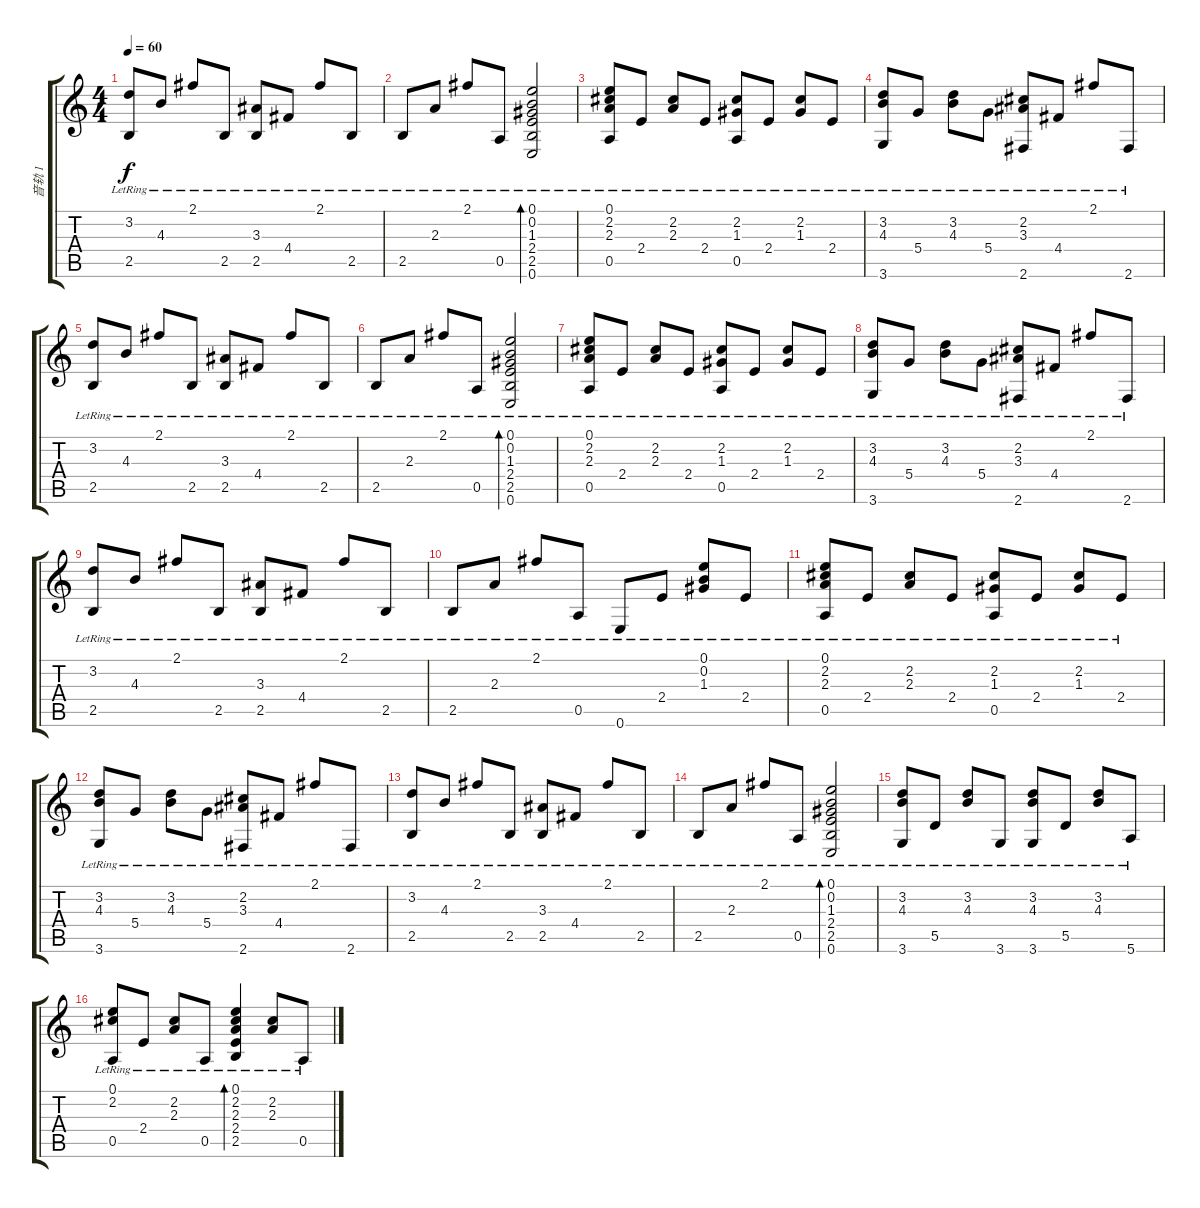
\track ("音轨 1" "音轨 1") {instrument acousticguitarnylon}
\staff {score tabs}
\tuning (E4 B3 G3 D3 A2 E2) {hide}
\ts (4 4)
\tempo 60
\clef g2
\ks c
(3.2{lr} 2.5{lr}).8{dy f} 4.3{lr}.8 2.1{lr}.8 2.5{lr}.8 (3.3{lr} 2.5{lr}).8 4.4{lr}.8 2.1{lr}.8 2.5{lr}.8 |
2.5{lr}.8 2.3{lr}.8 2.1{lr}.8 0.5{lr}.8 (0.1{lr} 0.2{lr} 1.3{lr} 2.4{lr} 2.5{lr} 0.6{lr}).2{bd 240} |
(0.1{lr} 2.2{lr} 2.3{lr} 0.5{lr}).8{txt ""} 2.4{lr}.8 (2.2{lr} 2.3{lr}).8 2.4{lr}.8 (2.2{lr} 1.3{lr} 0.5{lr}).8 2.4{lr}.8 (2.2{lr} 1.3{lr}).8 2.4{lr}.8 |
(3.2{lr} 4.3{lr} 3.6{lr}).8 5.4{lr}.8 (3.2{lr} 4.3{lr}).8 5.4{lr}.8 (2.2{lr} 3.3{lr} 2.6{lr}).8 4.4{lr}.8 2.1{lr}.8 2.6{lr}.8 |
(3.2{lr} 2.5{lr}).8 4.3{lr}.8 2.1{lr}.8 2.5{lr}.8 (3.3{lr} 2.5{lr}).8 4.4{lr}.8 2.1{lr}.8 2.5{lr}.8 |
2.5{lr}.8 2.3{lr}.8 2.1{lr}.8 0.5{lr}.8 (0.1{lr} 0.2{lr} 1.3{lr} 2.4{lr} 2.5{lr} 0.6{lr}).2{bd 240} |
(0.1{lr} 2.2{lr} 2.3{lr} 0.5{lr}).8 2.4{lr}.8 (2.2{lr} 2.3{lr}).8 2.4{lr}.8 (2.2{lr} 1.3{lr} 0.5{lr}).8 2.4{lr}.8 (2.2{lr} 1.3{lr}).8 2.4{lr}.8 |
(3.2{lr} 4.3{lr} 3.6{lr}).8 5.4{lr}.8 (3.2{lr} 4.3{lr}).8 5.4{lr}.8 (2.2{lr} 3.3{lr} 2.6{lr}).8 4.4{lr}.8 2.1{lr}.8 2.6{lr}.8 |
(3.2{lr} 2.5{lr}).8 4.3{lr}.8 2.1{lr}.8 2.5{lr}.8 (3.3{lr} 2.5{lr}).8 4.4{lr}.8 2.1{lr}.8 2.5{lr}.8 |
2.5{lr}.8 2.3{lr}.8 2.1{lr}.8 0.5{lr}.8 0.6{lr}.8 2.4{lr}.8 (0.1{lr} 0.2{lr} 1.3{lr}).8 2.4{lr}.8 |
(0.1{lr} 2.2{lr} 2.3{lr} 0.5{lr}).8 2.4{lr}.8 (2.2{lr} 2.3{lr}).8 2.4{lr}.8 (2.2{lr} 1.3{lr} 0.5{lr}).8 2.4{lr}.8 (2.2{lr} 1.3{lr}).8 2.4{lr}.8 |
(3.2{lr} 4.3{lr} 3.6{lr}).8 5.4{lr}.8 (3.2{lr} 4.3{lr}).8 5.4{lr}.8 (2.2{lr} 3.3{lr} 2.6{lr}).8 4.4{lr}.8 2.1{lr}.8 2.6{lr}.8 |
(3.2{lr} 2.5{lr}).8 4.3{lr}.8 2.1{lr}.8 2.5{lr}.8 (3.3{lr} 2.5{lr}).8 4.4{lr}.8 2.1{lr}.8 2.5{lr}.8 |
2.5{lr}.8 2.3{lr}.8 2.1{lr}.8 0.5{lr}.8 (0.1{lr} 0.2{lr} 1.3{lr} 2.4{lr} 2.5{lr} 0.6{lr}).2{bd 240} |
(3.2{lr} 4.3{lr} 3.6{lr}).8 5.5{lr}.8 (3.2{lr} 4.3{lr}).8 3.6{lr}.8 (3.2{lr} 4.3{lr} 3.6{lr}).8 5.5{lr}.8 (3.2{lr} 4.3{lr}).8 5.6{lr}.8 |
(0.1{lr} 2.2{lr} 0.5{lr}).8 2.4{lr}.8 (2.2{lr} 2.3{lr}).8 0.5{lr}.8 (0.1{lr} 2.2{lr} 2.3{lr} 2.4{lr} 2.5{lr}).4{bd 120} (2.2{lr} 2.3{lr}).8 0.5{lr}.8
